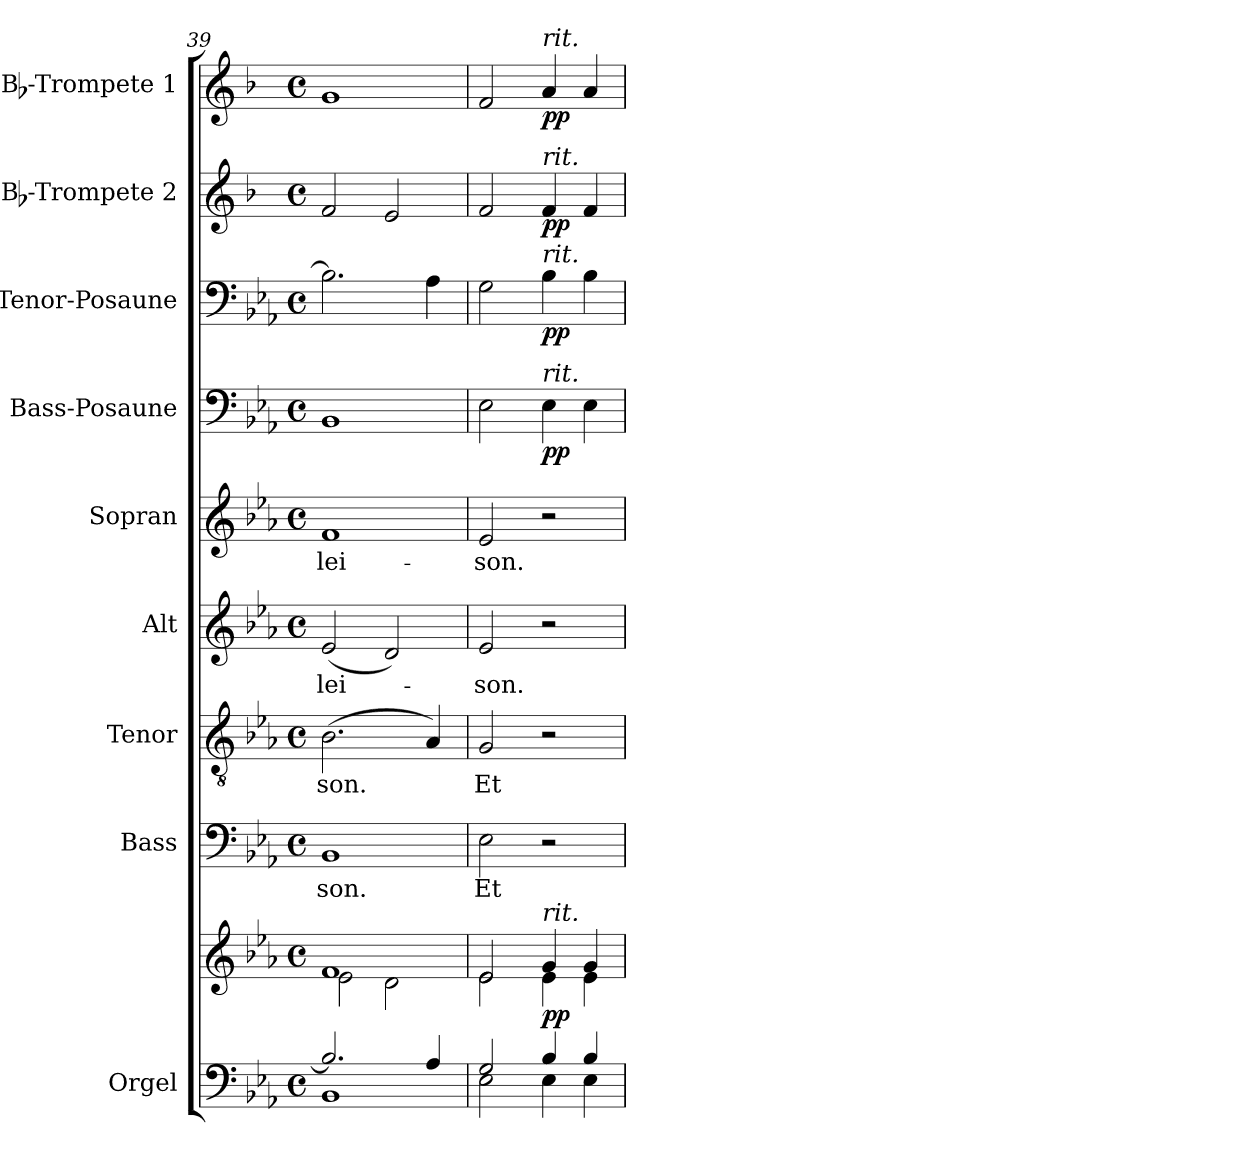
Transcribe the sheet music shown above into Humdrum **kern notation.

**kern	**kern	**dynam	**kern	**text	**kern	**text	**kern	**text	**kern	**text	**kern	**dynam	**kern	**dynam	**kern	**dynam	**kern	**dynam
*part9	*part9	*part9	*part8	*part8	*part7	*part7	*part6	*part6	*part5	*part5	*part4	*part4	*part3	*part3	*part2	*part2	*part1	*part1
*staff10	*staff9	*staff9/10	*staff8	*staff8	*staff7	*staff7	*staff6	*staff6	*staff5	*staff5	*staff4	*staff4	*staff3	*staff3	*staff2	*staff2	*staff1	*staff1
*I"Orgel	*	*	*I"Bass	*	*I"Tenor	*	*I"Alt	*	*I"Sopran	*	*I"Bass-Posaune	*	*I"Tenor-Posaune	*	*I"Bb-Trompete 2	*	*I"Bb-Trompete 1	*
*I'Org.	*	*	*I'B.	*	*I'T.	*	*I'A.	*	*I'S.	*	*I'B. Pos.	*	*I'T. Pos.	*	*I'Trp. 2	*	*I'Trp. 1	*
*clefF4	*clefG2	*	*clefF4	*	*clefGv2	*	*clefG2	*	*clefG2	*	*clefF4	*	*clefF4	*	*clefG2	*	*clefG2	*
*	*	*	*	*	*	*	*	*	*	*	*	*	*	*	*ITrd1c2	*	*ITrd1c2	*
*k[b-e-a-]	*k[b-e-a-]	*	*k[b-e-a-]	*	*k[b-e-a-]	*	*k[b-e-a-]	*	*k[b-e-a-]	*	*k[b-e-a-]	*	*k[b-e-a-]	*	*k[b-e-a-]	*	*k[b-e-a-]	*
*E-:	*E-:	*	*E-:	*	*E-:	*	*E-:	*	*E-:	*	*E-:	*	*E-:	*	*E-:	*	*E-:	*
*M4/4	*M4/4	*	*M4/4	*	*M4/4	*	*M4/4	*	*M4/4	*	*M4/4	*	*M4/4	*	*M4/4	*	*M4/4	*
*met(c)	*met(c)	*	*met(c)	*	*met(c)	*	*met(c)	*	*met(c)	*	*met(c)	*	*met(c)	*	*met(c)	*	*met(c)	*
=39	=39	=39	=39	=39	=39	=39	=39	=39	=39	=39	=39	=39	=39	=39	=39	=39	=39	=39
*^	*^	*	*	*	*	*	*	*	*	*	*	*	*	*	*	*	*	*
!	!	!	!	!	!	!LO:LY:b	!	!LO:LY:b	!	!LO:LY:b	!	!LO:LY:b	!	!	!	!	!	!	!	!
2.B-/]	1BB-	1f	2e-\	.	1BB-	-son.	(>2.B-\	-son.	(<2e-/	-lei-	1f	-lei-	1BB-	.	2.B-\]	.	2e-/	.	1f	.
.	.	.	2d\	.	.	.	.	.	2d/)	.	.	.	.	.	.	.	2d/	.	.	.
4A-/	.	.	.	.	.	.	4A-/)	.	.	.	.	.	.	.	4A-\	.	.	.	.	.
=40	=40	=40	=40	=40	=40	=40	=40	=40	=40	=40	=40	=40	=40	=40	=40	=40	=40	=40	=40	=40
!	!	!	!	!	!	!LO:LY:b	!	!LO:LY:b	!	!LO:LY:b	!	!LO:LY:b	!	!	!	!	!	!	!	!
2G/	2E-\	2e-/	2e-\	.	2E-\	Et	2G/	Et	2e-/	-son.	2e-/	-son.	2E-\	.	2G\	.	2e-/	.	2e-/	.
!	!	!	!	!	!	!	!	!	!	!	!	!	!	!	!	!	!	!	!LO:TX:a:i:t=rit.	!
!	!	!	!	!	!	!	!	!	!	!	!	!	!	!	!	!	!LO:TX:a:i:t=rit.	!	!	!
!	!	!	!	!	!	!	!	!	!	!	!	!	!	!	!LO:TX:a:i:t=rit.	!	!	!	!	!
!	!	!	!	!	!	!	!	!	!	!	!	!	!LO:TX:a:i:t=rit.	!	!	!	!	!	!	!
!	!	!LO:TX:a:i:t=rit.	!	!	!	!	!	!	!	!	!	!	!	!	!	!	!	!	!	!
!	!	!	!	!LO:DY:b	!	!	!	!	!	!	!	!	!	!LO:DY:b	!	!LO:DY:b	!	!LO:DY:b	!	!LO:DY:b
4B-/	4E-\	4g/	4e-\	pp	2r	.	2r	.	2r	.	2r	.	4E-\	pp	4B-\	pp	4e-/	pp	4g/	pp
4B-/	4E-\	4g/	4e-\	.	.	.	.	.	.	.	.	.	4E-\	.	4B-\	.	4e-/	.	4g/	.
*v	*v	*	*	*	*	*	*	*	*	*	*	*	*	*	*	*	*	*	*	*
*	*v	*v	*	*	*	*	*	*	*	*	*	*	*	*	*	*	*	*	*
=	=	=	=	=	=	=	=	=	=	=	=	=	=	=	=	=	=	=
*-	*-	*-	*-	*-	*-	*-	*-	*-	*-	*-	*-	*-	*-	*-	*-	*-	*-	*-
